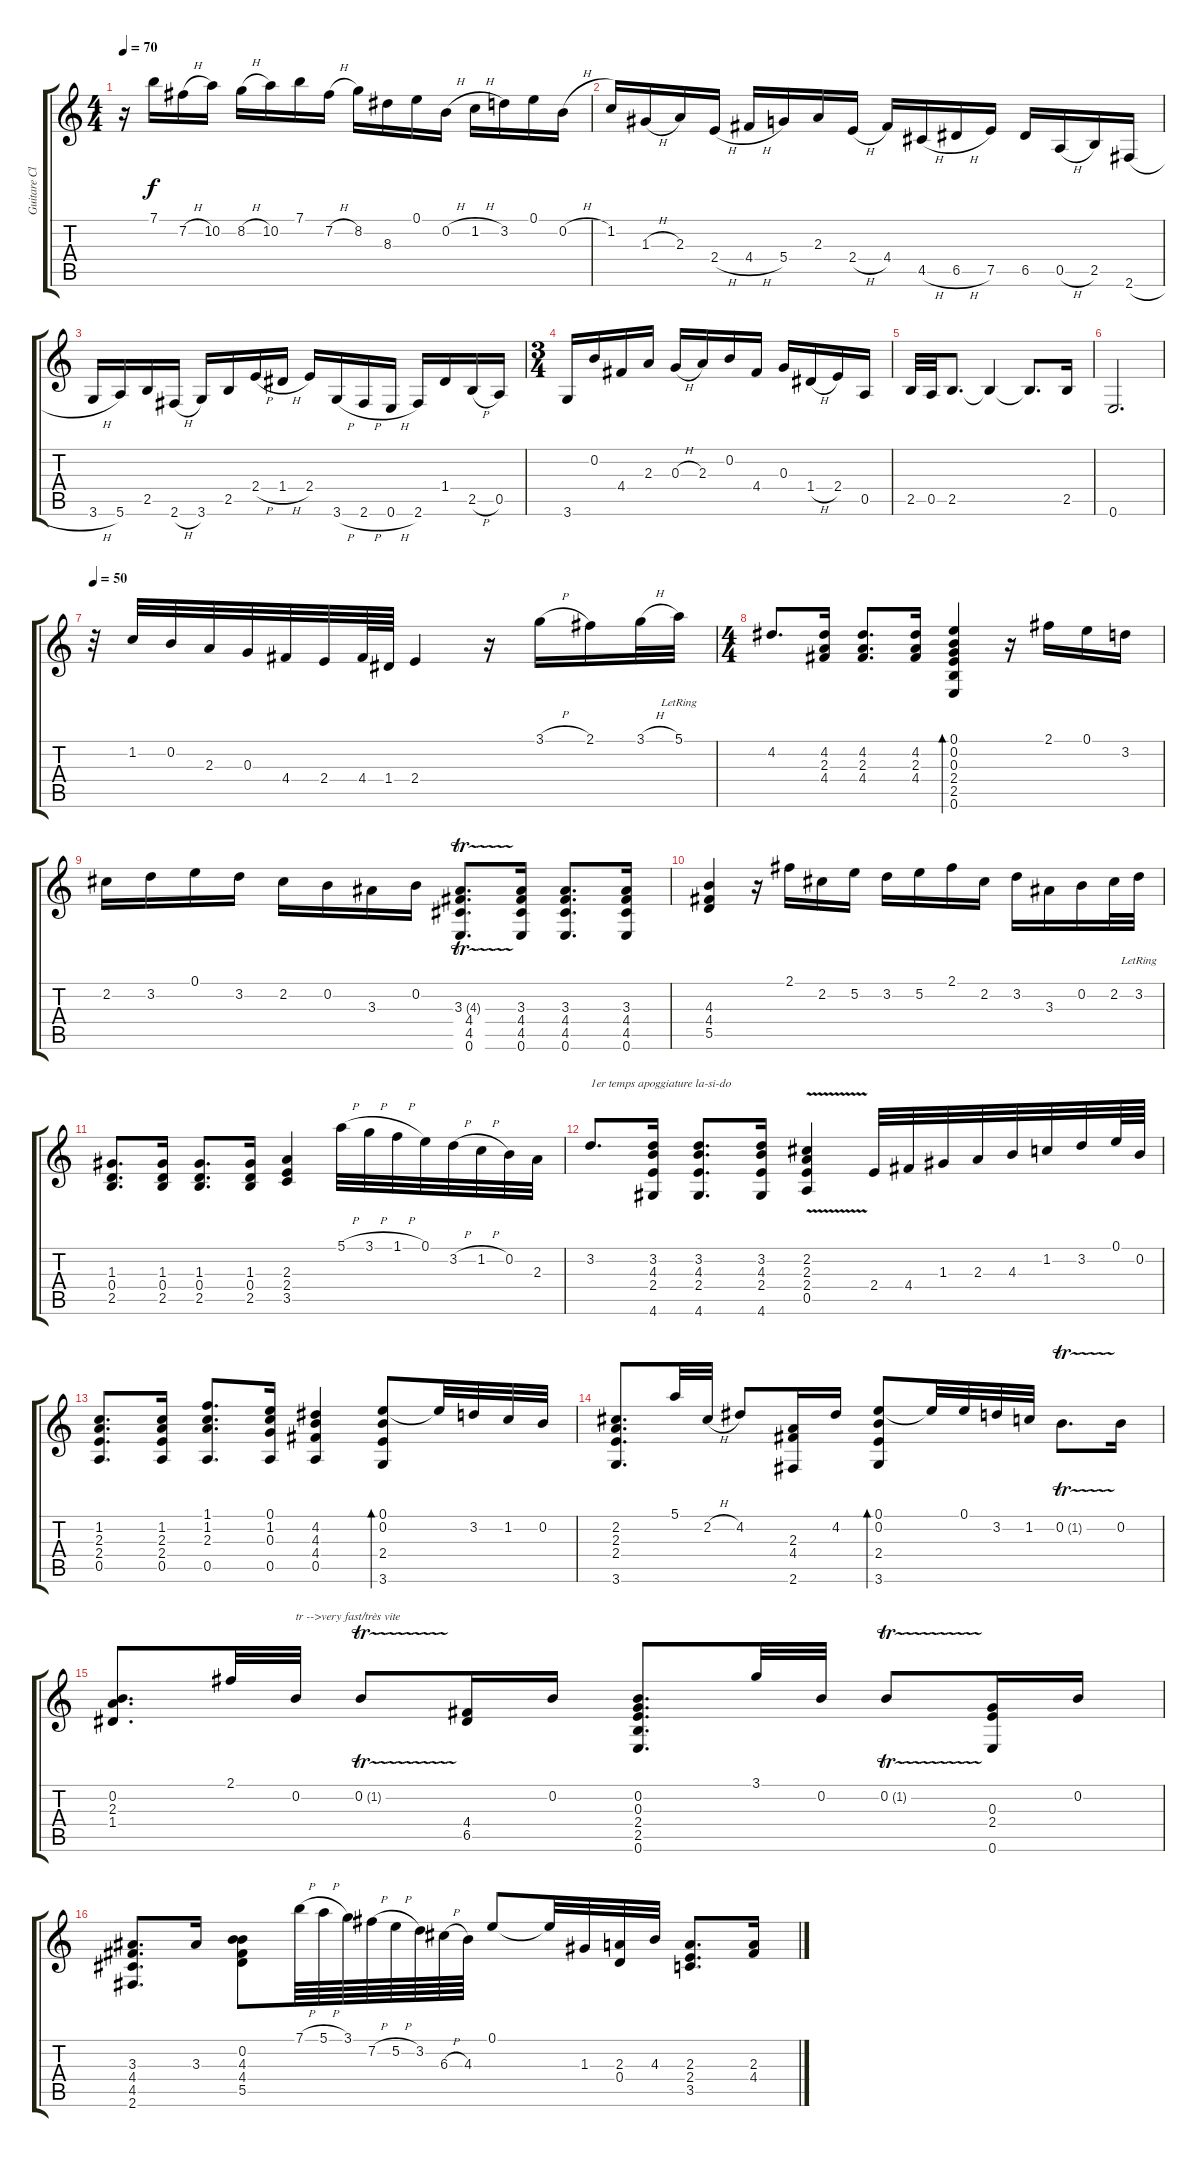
\track ("Guitare Classique" "Guitare Cl") {instrument acousticguitarnylon}
\staff {score tabs}
\tuning (E4 B3 G3 D3 A2 E2) {hide}
\ts (4 4)
\tempo 70
\clef g2
\ks c
r.16{dy f instrument acousticguitarnylon} 7.1.16 7.2{h}.16 10.2.16 8.2{h}.16 10.2.16 7.1.16 7.2{h}.16 8.2.16 8.3.16 0.1.16 0.2{h}.16 1.2{h}.16 3.2.16 0.1.16 0.2{h}.16 |
1.2.16 1.3{h}.16 2.3.16 2.4{h}.16 4.4{h}.16 5.4.16 2.3.16 2.4{h}.16 4.4.16 4.5{h}.16 6.5{h}.16 7.5.16 6.5.16 0.5{h}.16 2.5.16 2.6{h}.16 |
3.6{h}.16 5.6.16 2.5.16 2.6{h}.16 3.6.16 2.5.16 2.4{h}.16 1.4{h}.16 2.4.16 3.6{h}.16 2.6{h}.16 0.6{h}.16 2.6.16 1.4.16 2.5{h}.16 0.5.16 |
\ts (3 4)
3.6.16 0.2.16 4.4.16 2.3.16 0.3{h}.16 2.3.16 0.2.16 4.4.16 0.3.16 1.4{h}.16 2.4.16 0.5.16 |
2.5.32 0.5.32 2.5.8{d} 2.5{t}.4 2.5{t}.8{d} 2.5.16 |
0.6.2{d} |
\tempo 50
r.32 1.2.32 0.2.32 2.3.32 0.3.32 4.4.32 2.4.32 4.4.64 1.4.64 2.4.4 r.16 3.1{h}.16 2.1.16 3.1{h}.32 5.1{lr}.32 |
\ts (4 4)
4.2.8{d} (4.2 2.3 4.4).16 (4.2 2.3 4.4).8{d} (4.2 2.3 4.4).16 (0.1 0.2 0.3 2.4 2.5 0.6).4{bd 240} r.16 2.1.16 0.1.16 3.2.16 |
2.2.16 3.2.16 0.1.16 3.2.16 2.2.16 0.2.16 3.3.16 0.2.16 (3.3{tr (4 32)} 4.4 4.5 0.6).8{d} (3.3 4.4 4.5 0.6).16 (3.3 4.4 4.5 0.6).8{d} (3.3 4.4 4.5 0.6).16 |
(4.3 4.4 5.5).4 r.16 2.1.16 2.2.16 5.2.16 3.2.16 5.2.16 2.1.16 2.2.16 3.2.16 3.3.16 0.2.16 2.2.32 3.2{lr}.32 |
(1.3 0.4 2.5).8{d} (1.3 0.4 2.5).16 (1.3 0.4 2.5).8{d} (1.3 0.4 2.5).16 (2.3 2.4 3.5).4 5.1{h}.32 3.1{h}.32 1.1{h}.32 0.1.32 3.2{h}.32 1.2{h}.32 0.2.32 2.3.32 |
3.2.8{d txt "1er temps apoggiature la-si-do"} (3.2 4.3 2.4 4.6).16 (3.2 4.3 2.4 4.6).8{d} (3.2 4.3 2.4 4.6).16 (2.2{v} 2.3 2.4 0.5).4 2.4.32 4.4.32 1.3.32 2.3.32 4.3.32 1.2.32 3.2.32 0.1.64 0.2.64 |
(1.2 2.3 2.4 0.5).8{d} (1.2 2.3 2.4 0.5).16 (1.1 1.2 2.3 0.5).8{d} (0.1 1.2 0.3 0.5).16 (4.2 4.3 4.4 0.5).4 (0.1 0.2 2.4 3.6).8{bd 480} 0.1{t}.32 3.2.32 1.2.32 0.2.32 |
(2.2 2.3 2.4 3.6).8{d} 5.1.32 2.2{h}.32 4.2.8 (2.3 4.4 2.6).16 4.2.16 (0.1 0.2 2.4 3.6).8{bd 240} 0.1{t}.32 0.1.32 3.2.32 1.2.32 0.2{tr (1 16)}.8{d} 0.2.16 |
(0.2 2.3 1.4).8{d} 2.1.32 0.2.32{txt "tr -->very fast/très vite"} 0.2{tr (1 16)}.8 (4.4 6.5).16 0.2.16 (0.2 0.3 2.4 2.5 0.6).8{d} 3.1.32 0.2.32 0.2{tr (1 16)}.8 (0.3 2.4 0.6).16 0.2.16 |
(3.3 4.4 4.5 2.6).8{d} 3.3.16 (0.2 4.3 4.4 5.5).8 7.1{h}.64 5.1{h}.64 3.1.64 7.2{h}.64 5.2{h}.64 3.2.64 6.3{h}.64 4.3.64 0.1.8 0.1{t}.32 1.3.32 (2.3 0.4).32 4.3.32 (2.3 2.4 3.5).8{d} (2.3 4.4).16
